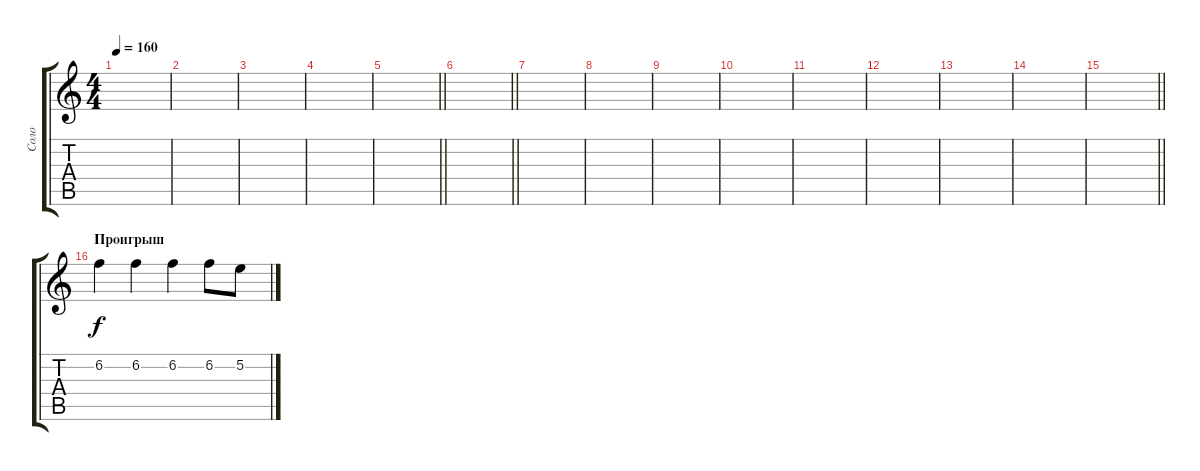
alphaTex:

\track ("Соло" "Соло") {instrument distortionguitar}
\staff {score tabs}
\tuning (E4 B3 G3 D3 A2 E2) {hide}
\ts (4 4)
\tempo 160
\clef g2
\ks c
|
|
|
|
\barLineRight lightlight
|
\section ("" " ")
\barLineRight lightlight
|
|
|
|
|
|
|
|
|
\barLineRight lightlight
|
\section ("" "Проигрыш")
6.2.4{instrument distortionguitar} 6.2.4 6.2.4 6.2.8 5.2.8
